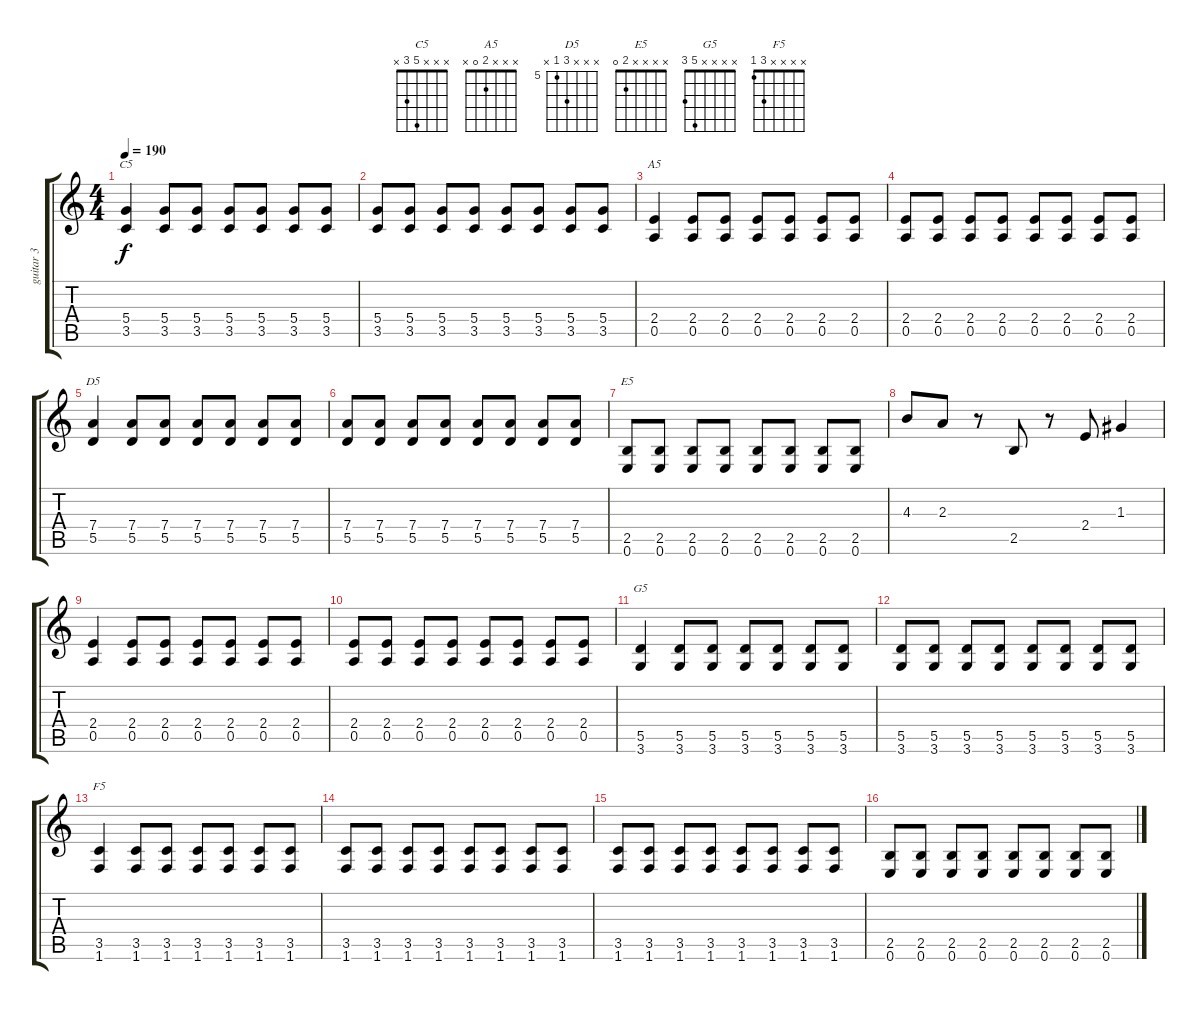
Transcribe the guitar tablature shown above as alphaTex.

\track ("guitar 3" "guitar 3") {instrument distortionguitar}
\staff {score tabs}
\tuning (E4 B3 G3 D3 A2 E2) {hide}
\chord ("C5" x x x 5 3 x)
\chord ("A5" x x x 2 0 x)
\chord ("D5" x x x 7 5 x) {firstfret 5}
\chord ("E5" x x x x 2 0)
\chord ("G5" x x x x 5 3)
\chord ("F5" x x x x 3 1)
\ts (4 4)
\tempo 190
\clef g2
\ks c
(5.4 3.5).4{ch "C5" dy f} (5.4 3.5).8 (5.4 3.5).8 (5.4 3.5).8 (5.4 3.5).8 (5.4 3.5).8 (5.4 3.5).8 |
(5.4 3.5).8 (5.4 3.5).8 (5.4 3.5).8 (5.4 3.5).8 (5.4 3.5).8 (5.4 3.5).8 (5.4 3.5).8 (5.4 3.5).8 |
(2.4 0.5).4{ch "A5"} (2.4 0.5).8 (2.4 0.5).8 (2.4 0.5).8 (2.4 0.5).8 (2.4 0.5).8 (2.4 0.5).8 |
(2.4 0.5).8 (2.4 0.5).8 (2.4 0.5).8 (2.4 0.5).8 (2.4 0.5).8 (2.4 0.5).8 (2.4 0.5).8 (2.4 0.5).8 |
(7.4 5.5).4{ch "D5"} (7.4 5.5).8 (7.4 5.5).8 (7.4 5.5).8 (7.4 5.5).8 (7.4 5.5).8 (7.4 5.5).8 |
(7.4 5.5).8 (7.4 5.5).8 (7.4 5.5).8 (7.4 5.5).8 (7.4 5.5).8 (7.4 5.5).8 (7.4 5.5).8 (7.4 5.5).8 |
(2.5 0.6).8{ch "E5"} (2.5 0.6).8 (2.5 0.6).8 (2.5 0.6).8 (2.5 0.6).8 (2.5 0.6).8 (2.5 0.6).8 (2.5 0.6).8 |
4.3.8 2.3.8 r.8 2.5.8 r.8 2.4.8 1.3.4 |
(2.4 0.5).4 (2.4 0.5).8 (2.4 0.5).8 (2.4 0.5).8 (2.4 0.5).8 (2.4 0.5).8 (2.4 0.5).8 |
(2.4 0.5).8 (2.4 0.5).8 (2.4 0.5).8 (2.4 0.5).8 (2.4 0.5).8 (2.4 0.5).8 (2.4 0.5).8 (2.4 0.5).8 |
(5.5 3.6).4{ch "G5"} (5.5 3.6).8 (5.5 3.6).8 (5.5 3.6).8 (5.5 3.6).8 (5.5 3.6).8 (5.5 3.6).8 |
(5.5 3.6).8 (5.5 3.6).8 (5.5 3.6).8 (5.5 3.6).8 (5.5 3.6).8 (5.5 3.6).8 (5.5 3.6).8 (5.5 3.6).8 |
(3.5 1.6).4{ch "F5"} (3.5 1.6).8 (3.5 1.6).8 (3.5 1.6).8 (3.5 1.6).8 (3.5 1.6).8 (3.5 1.6).8 |
(3.5 1.6).8 (3.5 1.6).8 (3.5 1.6).8 (3.5 1.6).8 (3.5 1.6).8 (3.5 1.6).8 (3.5 1.6).8 (3.5 1.6).8 |
(3.5 1.6).8 (3.5 1.6).8 (3.5 1.6).8 (3.5 1.6).8 (3.5 1.6).8 (3.5 1.6).8 (3.5 1.6).8 (3.5 1.6).8 |
(2.5 0.6).8 (2.5 0.6).8 (2.5 0.6).8 (2.5 0.6).8 (2.5 0.6).8 (2.5 0.6).8 (2.5 0.6).8 (2.5 0.6).8
